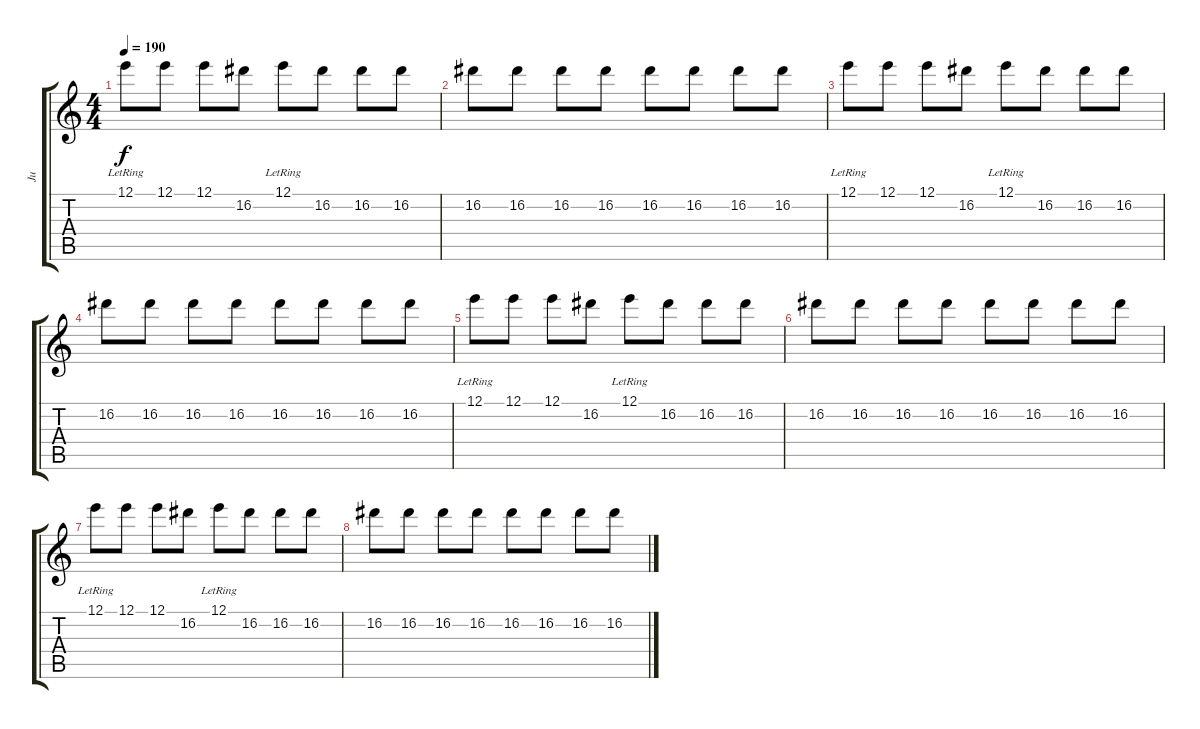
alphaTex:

\track ("Ju" "Ju") {instrument distortionguitar}
\staff {score tabs}
\tuning (E4 B3 G3 D3 A2 D2) {hide}
\ts (4 4)
\tempo 190
\clef g2
\ks c
12.1{lr}.8{dy f} 12.1.8 12.1.8 16.2.8 12.1{lr}.8 16.2.8 16.2.8 16.2.8 |
16.2.8 16.2.8 16.2.8 16.2.8 16.2.8 16.2.8 16.2.8 16.2.8 |
12.1{lr}.8 12.1.8 12.1.8 16.2.8 12.1{lr}.8 16.2.8 16.2.8 16.2.8 |
16.2.8 16.2.8 16.2.8 16.2.8 16.2.8 16.2.8 16.2.8 16.2.8 |
12.1{lr}.8 12.1.8 12.1.8 16.2.8 12.1{lr}.8 16.2.8 16.2.8 16.2.8 |
16.2.8 16.2.8 16.2.8 16.2.8 16.2.8 16.2.8 16.2.8 16.2.8 |
12.1{lr}.8 12.1.8 12.1.8 16.2.8 12.1{lr}.8 16.2.8 16.2.8 16.2.8 |
16.2.8 16.2.8 16.2.8 16.2.8 16.2.8 16.2.8 16.2.8 16.2.8
